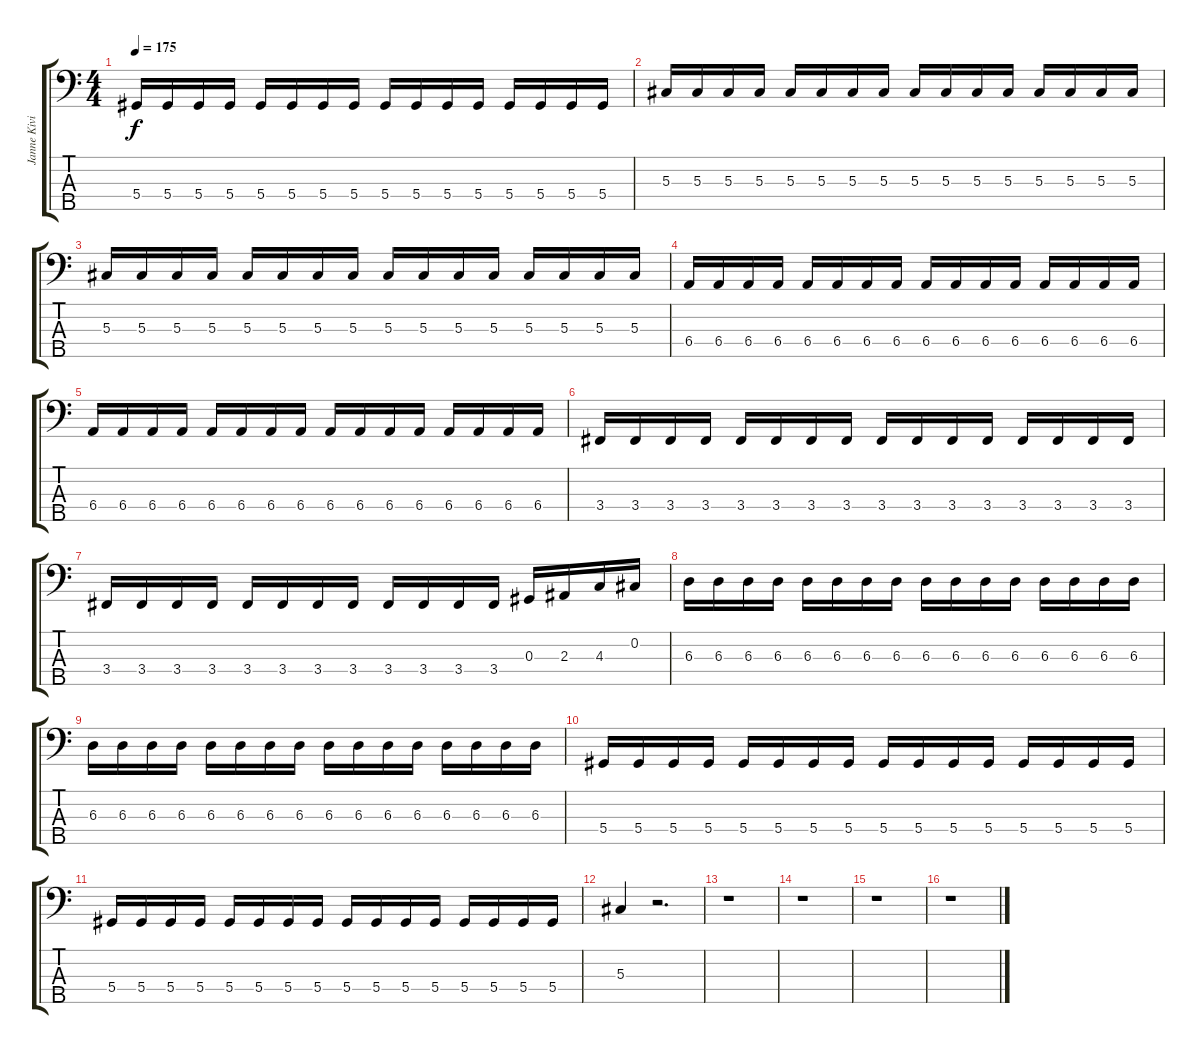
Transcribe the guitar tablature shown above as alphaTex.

\track ("Janne Kivilahti" "Janne Kivi") {instrument electricbassfinger}
\staff {score tabs}
\tuning (Gb2 Db2 Ab1 Eb1 Bb0) {hide}
\ts (4 4)
\tempo 175
\clef f4
\ks c
5.4.16{dy f} 5.4.16 5.4.16 5.4.16 5.4.16 5.4.16 5.4.16 5.4.16 5.4.16 5.4.16 5.4.16 5.4.16 5.4.16 5.4.16 5.4.16 5.4.16 |
5.3.16 5.3.16 5.3.16 5.3.16 5.3.16 5.3.16 5.3.16 5.3.16 5.3.16 5.3.16 5.3.16 5.3.16 5.3.16 5.3.16 5.3.16 5.3.16 |
5.3.16 5.3.16 5.3.16 5.3.16 5.3.16 5.3.16 5.3.16 5.3.16 5.3.16 5.3.16 5.3.16 5.3.16 5.3.16 5.3.16 5.3.16 5.3.16 |
6.4.16 6.4.16 6.4.16 6.4.16 6.4.16 6.4.16 6.4.16 6.4.16 6.4.16 6.4.16 6.4.16 6.4.16 6.4.16 6.4.16 6.4.16 6.4.16 |
6.4.16 6.4.16 6.4.16 6.4.16 6.4.16 6.4.16 6.4.16 6.4.16 6.4.16 6.4.16 6.4.16 6.4.16 6.4.16 6.4.16 6.4.16 6.4.16 |
3.4.16 3.4.16 3.4.16 3.4.16 3.4.16 3.4.16 3.4.16 3.4.16 3.4.16 3.4.16 3.4.16 3.4.16 3.4.16 3.4.16 3.4.16 3.4.16 |
3.4.16 3.4.16 3.4.16 3.4.16 3.4.16 3.4.16 3.4.16 3.4.16 3.4.16 3.4.16 3.4.16 3.4.16 0.3.16 2.3.16 4.3.16 0.2.16 |
6.3.16 6.3.16 6.3.16 6.3.16 6.3.16 6.3.16 6.3.16 6.3.16 6.3.16 6.3.16 6.3.16 6.3.16 6.3.16 6.3.16 6.3.16 6.3.16 |
6.3.16 6.3.16 6.3.16 6.3.16 6.3.16 6.3.16 6.3.16 6.3.16 6.3.16 6.3.16 6.3.16 6.3.16 6.3.16 6.3.16 6.3.16 6.3.16 |
5.4.16 5.4.16 5.4.16 5.4.16 5.4.16 5.4.16 5.4.16 5.4.16 5.4.16 5.4.16 5.4.16 5.4.16 5.4.16 5.4.16 5.4.16 5.4.16 |
5.4.16 5.4.16 5.4.16 5.4.16 5.4.16 5.4.16 5.4.16 5.4.16 5.4.16 5.4.16 5.4.16 5.4.16 5.4.16 5.4.16 5.4.16 5.4.16 |
5.3.4 r.2{d} |
r.1 |
r.1 |
r.1 |
r.1
